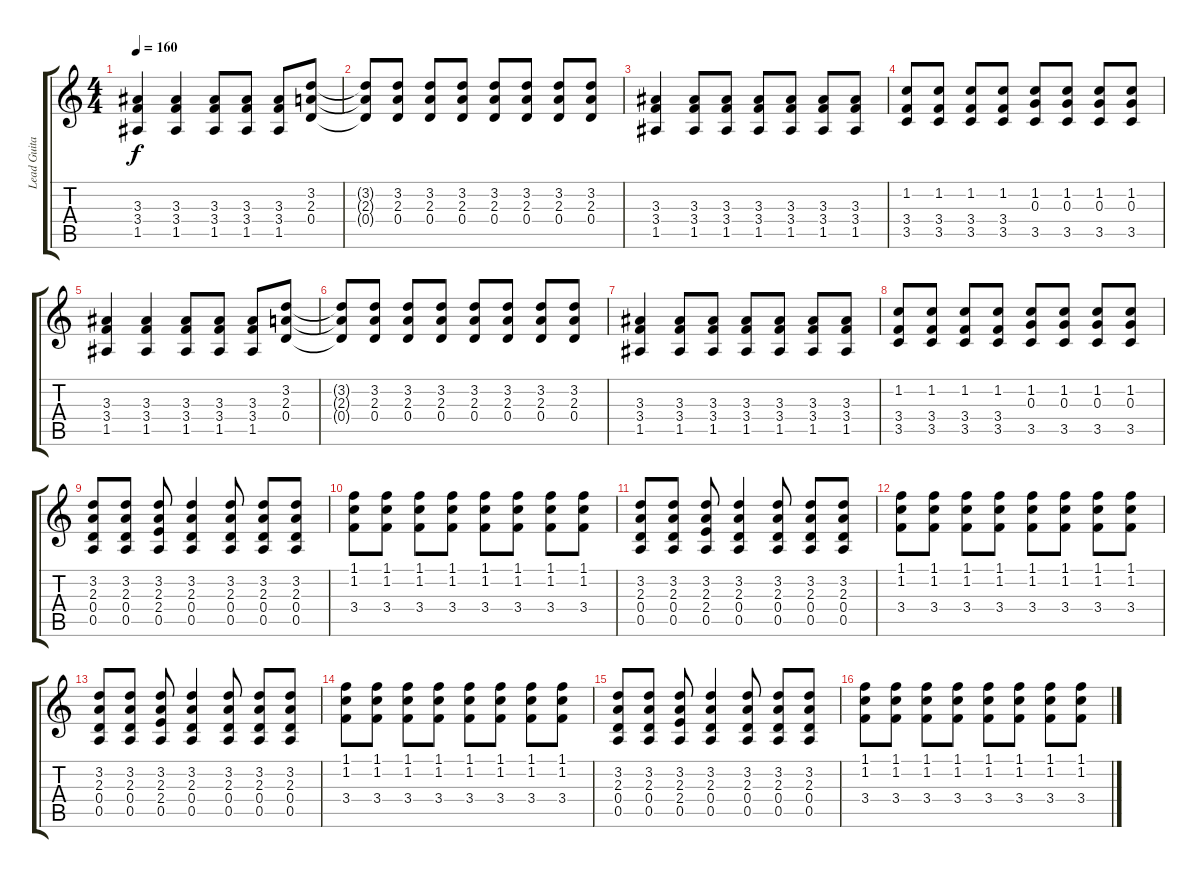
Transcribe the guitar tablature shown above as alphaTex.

\track ("Lead Guitar" "Lead Guita") {instrument distortionguitar}
\staff {score tabs}
\tuning (E4 B3 G3 D3 A2 E2) {hide}
\ts (4 4)
\tempo 160
\clef g2
\ks c
(3.3 3.4 1.5).4{dy f} (3.3 3.4 1.5).4 (3.3 3.4 1.5).8 (3.3 3.4 1.5).8 (3.3 3.4 1.5).8 (3.2 2.3 0.4).8 |
(3.2{t} 2.3{t} 0.4{t}).8 (3.2 2.3 0.4).8 (3.2 2.3 0.4).8 (3.2 2.3 0.4).8 (3.2 2.3 0.4).8 (3.2 2.3 0.4).8 (3.2 2.3 0.4).8 (3.2 2.3 0.4).8 |
(3.3 3.4 1.5).4 (3.3 3.4 1.5).8 (3.3 3.4 1.5).8 (3.3 3.4 1.5).8 (3.3 3.4 1.5).8 (3.3 3.4 1.5).8 (3.3 3.4 1.5).8 |
(1.2 3.4 3.5).8 (1.2 3.4 3.5).8 (1.2 3.4 3.5).8 (1.2 3.4 3.5).8 (1.2 0.3 3.5).8 (1.2 0.3 3.5).8 (1.2 0.3 3.5).8 (1.2 0.3 3.5).8 |
(3.3 3.4 1.5).4 (3.3 3.4 1.5).4 (3.3 3.4 1.5).8 (3.3 3.4 1.5).8 (3.3 3.4 1.5).8 (3.2 2.3 0.4).8 |
(3.2{t} 2.3{t} 0.4{t}).8 (3.2 2.3 0.4).8 (3.2 2.3 0.4).8 (3.2 2.3 0.4).8 (3.2 2.3 0.4).8 (3.2 2.3 0.4).8 (3.2 2.3 0.4).8 (3.2 2.3 0.4).8 |
(3.3 3.4 1.5).4 (3.3 3.4 1.5).8 (3.3 3.4 1.5).8 (3.3 3.4 1.5).8 (3.3 3.4 1.5).8 (3.3 3.4 1.5).8 (3.3 3.4 1.5).8 |
(1.2 3.4 3.5).8 (1.2 3.4 3.5).8 (1.2 3.4 3.5).8 (1.2 3.4 3.5).8 (1.2 0.3 3.5).8 (1.2 0.3 3.5).8 (1.2 0.3 3.5).8 (1.2 0.3 3.5).8 |
(3.2 2.3 0.4 0.5).8 (3.2 2.3 0.4 0.5).8 (3.2 2.3 2.4 0.5).8 (3.2 2.3 0.4 0.5).4 (3.2 2.3 0.4 0.5).8 (3.2 2.3 0.4 0.5).8 (3.2 2.3 0.4 0.5).8 |
(1.1 1.2 3.4).8 (1.1 1.2 3.4).8 (1.1 1.2 3.4).8 (1.1 1.2 3.4).8 (1.1 1.2 3.4).8 (1.1 1.2 3.4).8 (1.1 1.2 3.4).8 (1.1 1.2 3.4).8 |
(3.2 2.3 0.4 0.5).8 (3.2 2.3 0.4 0.5).8 (3.2 2.3 2.4 0.5).8 (3.2 2.3 0.4 0.5).4 (3.2 2.3 0.4 0.5).8 (3.2 2.3 0.4 0.5).8 (3.2 2.3 0.4 0.5).8 |
(1.1 1.2 3.4).8 (1.1 1.2 3.4).8 (1.1 1.2 3.4).8 (1.1 1.2 3.4).8 (1.1 1.2 3.4).8 (1.1 1.2 3.4).8 (1.1 1.2 3.4).8 (1.1 1.2 3.4).8 |
(3.2 2.3 0.4 0.5).8 (3.2 2.3 0.4 0.5).8 (3.2 2.3 2.4 0.5).8 (3.2 2.3 0.4 0.5).4 (3.2 2.3 0.4 0.5).8 (3.2 2.3 0.4 0.5).8 (3.2 2.3 0.4 0.5).8 |
(1.1 1.2 3.4).8 (1.1 1.2 3.4).8 (1.1 1.2 3.4).8 (1.1 1.2 3.4).8 (1.1 1.2 3.4).8 (1.1 1.2 3.4).8 (1.1 1.2 3.4).8 (1.1 1.2 3.4).8 |
(3.2 2.3 0.4 0.5).8 (3.2 2.3 0.4 0.5).8 (3.2 2.3 2.4 0.5).8 (3.2 2.3 0.4 0.5).4 (3.2 2.3 0.4 0.5).8 (3.2 2.3 0.4 0.5).8 (3.2 2.3 0.4 0.5).8 |
(1.1 1.2 3.4).8 (1.1 1.2 3.4).8 (1.1 1.2 3.4).8 (1.1 1.2 3.4).8 (1.1 1.2 3.4).8 (1.1 1.2 3.4).8 (1.1 1.2 3.4).8 (1.1 1.2 3.4).8
